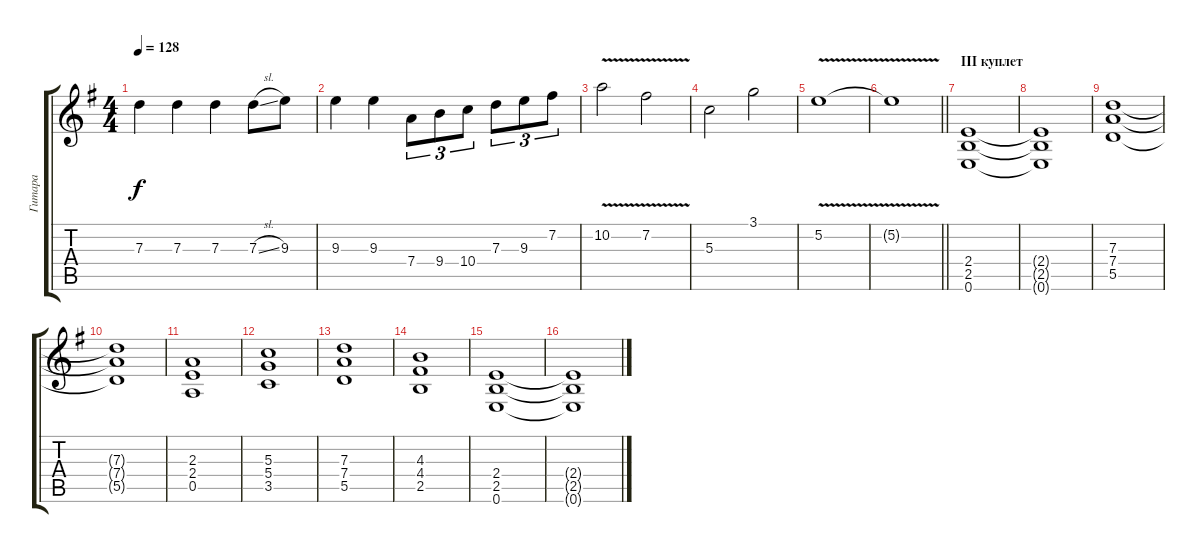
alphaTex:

\track ("Гитара" "Гитара") {instrument acousticguitarsteel}
\staff {score tabs}
\tuning (E4 B3 G3 D3 A2 E2) {hide}
\ts (4 4)
\tempo 128
\clef g2
\ks eminor
7.3.4{dy f} 7.3.4 7.3.4 7.3{sl}.8 9.3.8 |
9.3.4 9.3.4 7.4.8{tu (3 2)} 9.4.8{tu (3 2)} 10.4.8{tu (3 2)} 7.3.8{tu (3 2)} 9.3.8{tu (3 2)} 7.2.8{tu (3 2)} |
10.2{v}.2 7.2{v}.2 |
5.3.2 3.1.2 |
5.2{v}.1 |
\barLineRight lightlight
5.2{t}.1 |
\section ("" "III куплет")
(2.4 2.5 0.6).1 |
(2.4{t} 2.5{t} 0.6{t}).1 |
(7.3 7.4 5.5).1 |
(7.3{t} 7.4{t} 5.5{t}).1 |
(2.3 2.4 0.5).1 |
(5.3 5.4 3.5).1 |
(7.3 7.4 5.5).1 |
(4.3 4.4 2.5).1 |
(2.4 2.5 0.6).1 |
(2.4{t} 2.5{t} 0.6{t}).1
